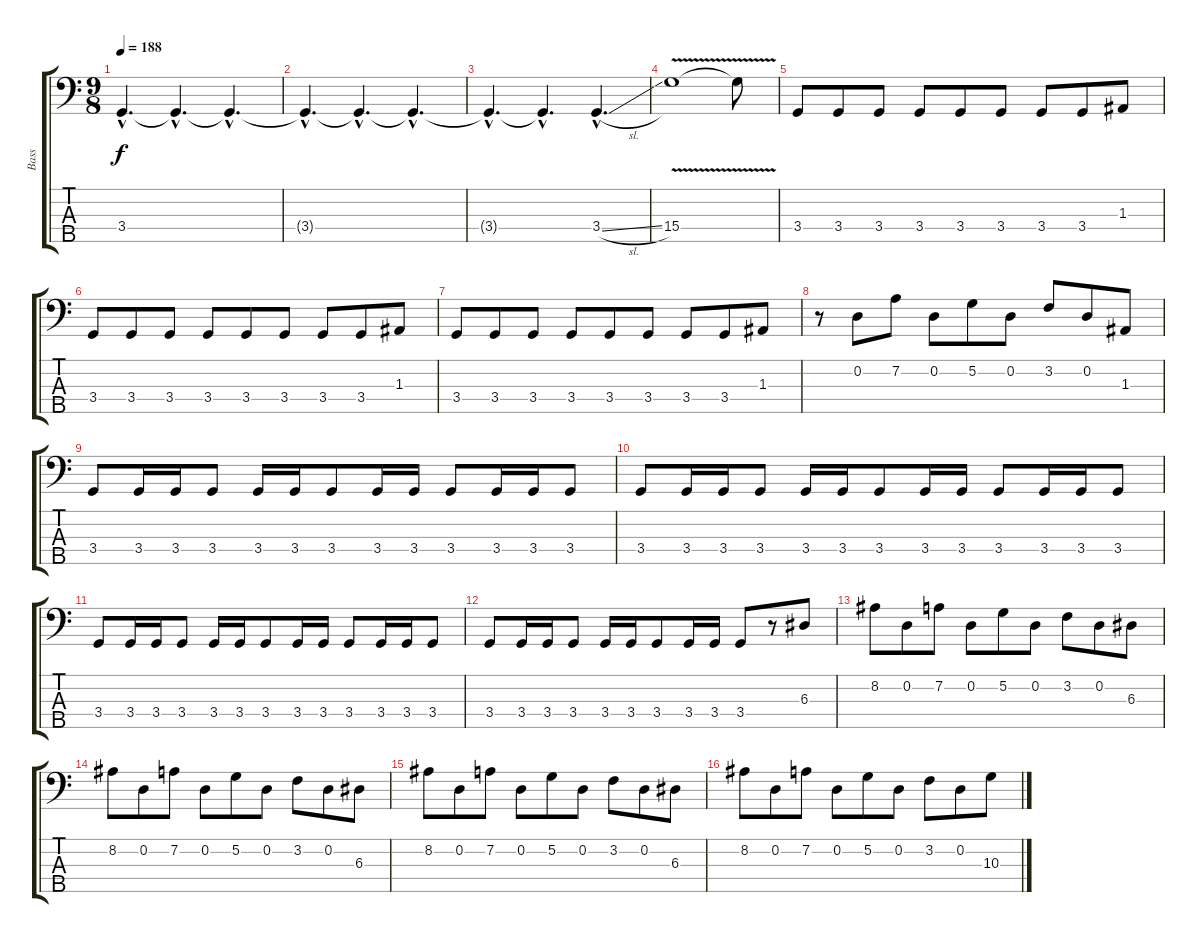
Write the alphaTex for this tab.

\track ("Bass" "Bass") {instrument electricbassfinger}
\staff {score tabs}
\tuning (G2 D2 A1 E1 B0) {hide}
\ts (9 8)
\tempo 188
\clef f4
\ks c
3.4{hac}.4{d dy f instrument electricbassfinger} 3.4{hac t}.4{d} 3.4{hac t}.4{d} |
3.4{hac t}.4{d} 3.4{hac t}.4{d} 3.4{hac t}.4{d} |
3.4{hac t}.4{d} 3.4{hac t}.4{d} 3.4{sl hac}.4{d} |
15.4{v}.1 15.4{t}.8 |
3.4.8 3.4.8 3.4.8 3.4.8 3.4.8 3.4.8 3.4.8 3.4.8 1.3.8 |
3.4.8 3.4.8 3.4.8 3.4.8 3.4.8 3.4.8 3.4.8 3.4.8 1.3.8 |
3.4.8 3.4.8 3.4.8 3.4.8 3.4.8 3.4.8 3.4.8 3.4.8 1.3.8 |
r.8 0.2.8 7.2.8 0.2.8 5.2.8 0.2.8 3.2.8 0.2.8 1.3.8 |
3.4.8 3.4.16 3.4.16 3.4.8 3.4.16 3.4.16 3.4.8 3.4.16 3.4.16 3.4.8 3.4.16 3.4.16 3.4.8 |
3.4.8 3.4.16 3.4.16 3.4.8 3.4.16 3.4.16 3.4.8 3.4.16 3.4.16 3.4.8 3.4.16 3.4.16 3.4.8 |
3.4.8 3.4.16 3.4.16 3.4.8 3.4.16 3.4.16 3.4.8 3.4.16 3.4.16 3.4.8 3.4.16 3.4.16 3.4.8 |
3.4.8 3.4.16 3.4.16 3.4.8 3.4.16 3.4.16 3.4.8 3.4.16 3.4.16 3.4.8 r.8 6.3.8 |
8.2.8 0.2.8 7.2.8 0.2.8 5.2.8 0.2.8 3.2.8 0.2.8 6.3.8 |
8.2.8 0.2.8 7.2.8 0.2.8 5.2.8 0.2.8 3.2.8 0.2.8 6.3.8 |
8.2.8 0.2.8 7.2.8 0.2.8 5.2.8 0.2.8 3.2.8 0.2.8 6.3.8 |
8.2.8 0.2.8 7.2.8 0.2.8 5.2.8 0.2.8 3.2.8 0.2.8 10.3.8
